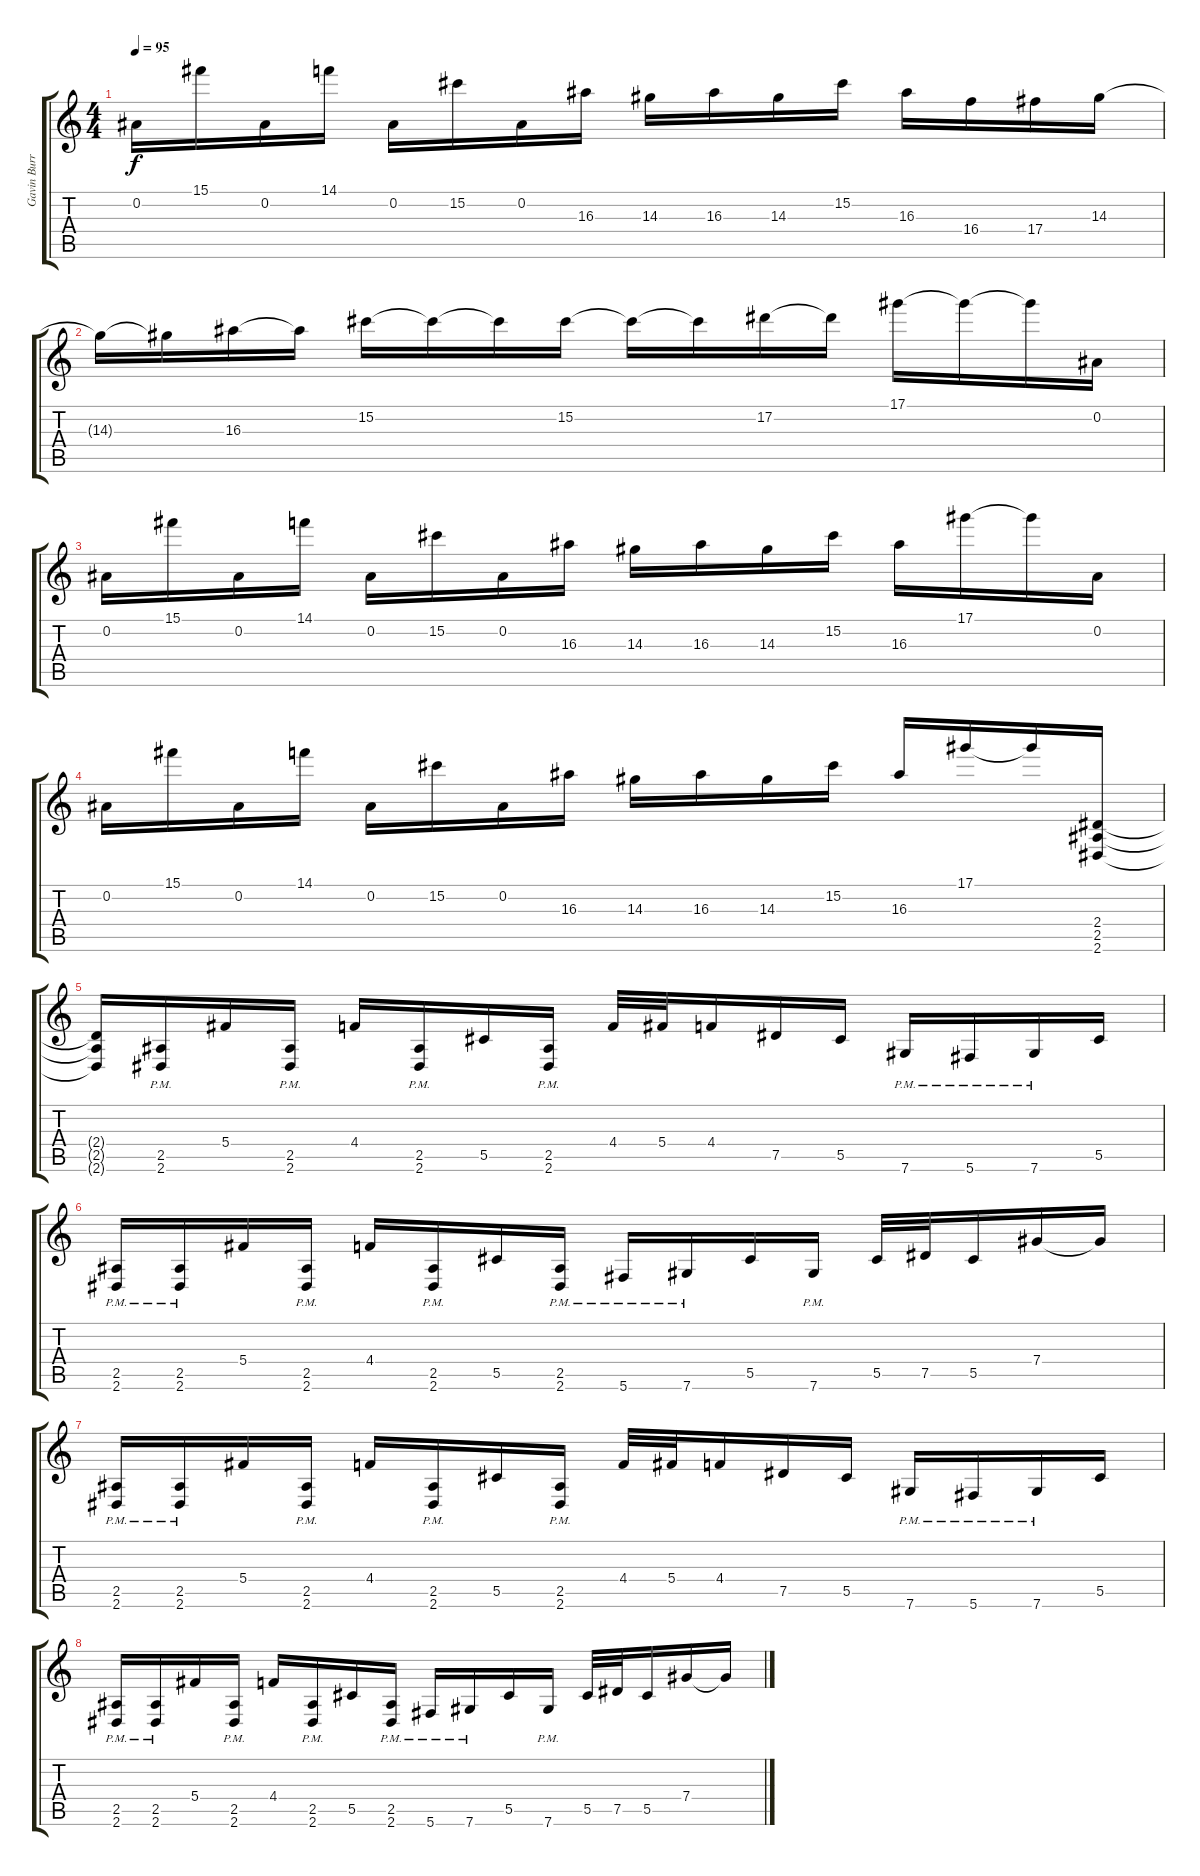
\track ("Gavin Burrough" "Gavin Burr") {instrument distortionguitar}
\staff {score tabs}
\tuning (Eb4 Bb3 Gb3 Db3 Ab2 Db2) {hide}
\ts (4 4)
\tempo 95
\clef g2
\ks c
0.2.16{dy f} 15.1.16 0.2.16 14.1.16 0.2.16 15.2.16 0.2.16 16.3.16 14.3.16 16.3.16 14.3.16 15.2.16 16.3.16 16.4.16 17.4.16 14.3.16 |
14.3{t}.16 14.3{t}.16 16.3.16 16.3{t}.16 15.2.16 15.2{t}.16 15.2{t}.16 15.2.16 15.2{t}.16 15.2{t}.16 17.2.16 17.2{t}.16 17.1.16 17.1{t}.16 17.1{t}.16 0.2.16 |
0.2.16 15.1.16 0.2.16 14.1.16 0.2.16 15.2.16 0.2.16 16.3.16 14.3.16 16.3.16 14.3.16 15.2.16 16.3.16 17.1.16 17.1{t}.16 0.2.16 |
0.2.16 15.1.16 0.2.16 14.1.16 0.2.16 15.2.16 0.2.16 16.3.16 14.3.16 16.3.16 14.3.16 15.2.16 16.3.16 17.1.16 17.1{t}.16 (2.4 2.5 2.6).16 |
(2.4{t} 2.5{t} 2.6{t}).16 (2.5{pm} 2.6{pm}).16 5.4.16 (2.5{pm} 2.6{pm}).16 4.4.16 (2.5{pm} 2.6{pm}).16 5.5.16 (2.5{pm} 2.6{pm}).16 4.4.32 5.4.32 4.4.16 7.5.16 5.5.16 7.6{pm}.16 5.6{pm}.16 7.6{pm}.16 5.5.16 |
(2.5{pm} 2.6{pm}).16 (2.5{pm} 2.6{pm}).16 5.4.16 (2.5{pm} 2.6{pm}).16 4.4.16 (2.5{pm} 2.6{pm}).16 5.5.16 (2.5{pm} 2.6{pm}).16 5.6{pm}.16 7.6{pm}.16 5.5.16 7.6{pm}.16 5.5.32 7.5.32 5.5.16 7.4.16 7.4{t}.16 |
(2.5{pm} 2.6{pm}).16 (2.5{pm} 2.6{pm}).16 5.4.16 (2.5{pm} 2.6{pm}).16 4.4.16 (2.5{pm} 2.6{pm}).16 5.5.16 (2.5{pm} 2.6{pm}).16 4.4.32 5.4.32 4.4.16 7.5.16 5.5.16 7.6{pm}.16 5.6{pm}.16 7.6{pm}.16 5.5.16 |
(2.5{pm} 2.6{pm}).16 (2.5{pm} 2.6{pm}).16 5.4.16 (2.5{pm} 2.6{pm}).16 4.4.16 (2.5{pm} 2.6{pm}).16 5.5.16 (2.5{pm} 2.6{pm}).16 5.6{pm}.16 7.6{pm}.16 5.5.16 7.6{pm}.16 5.5.32 7.5.32 5.5.16 7.4.16 7.4{t}.16
